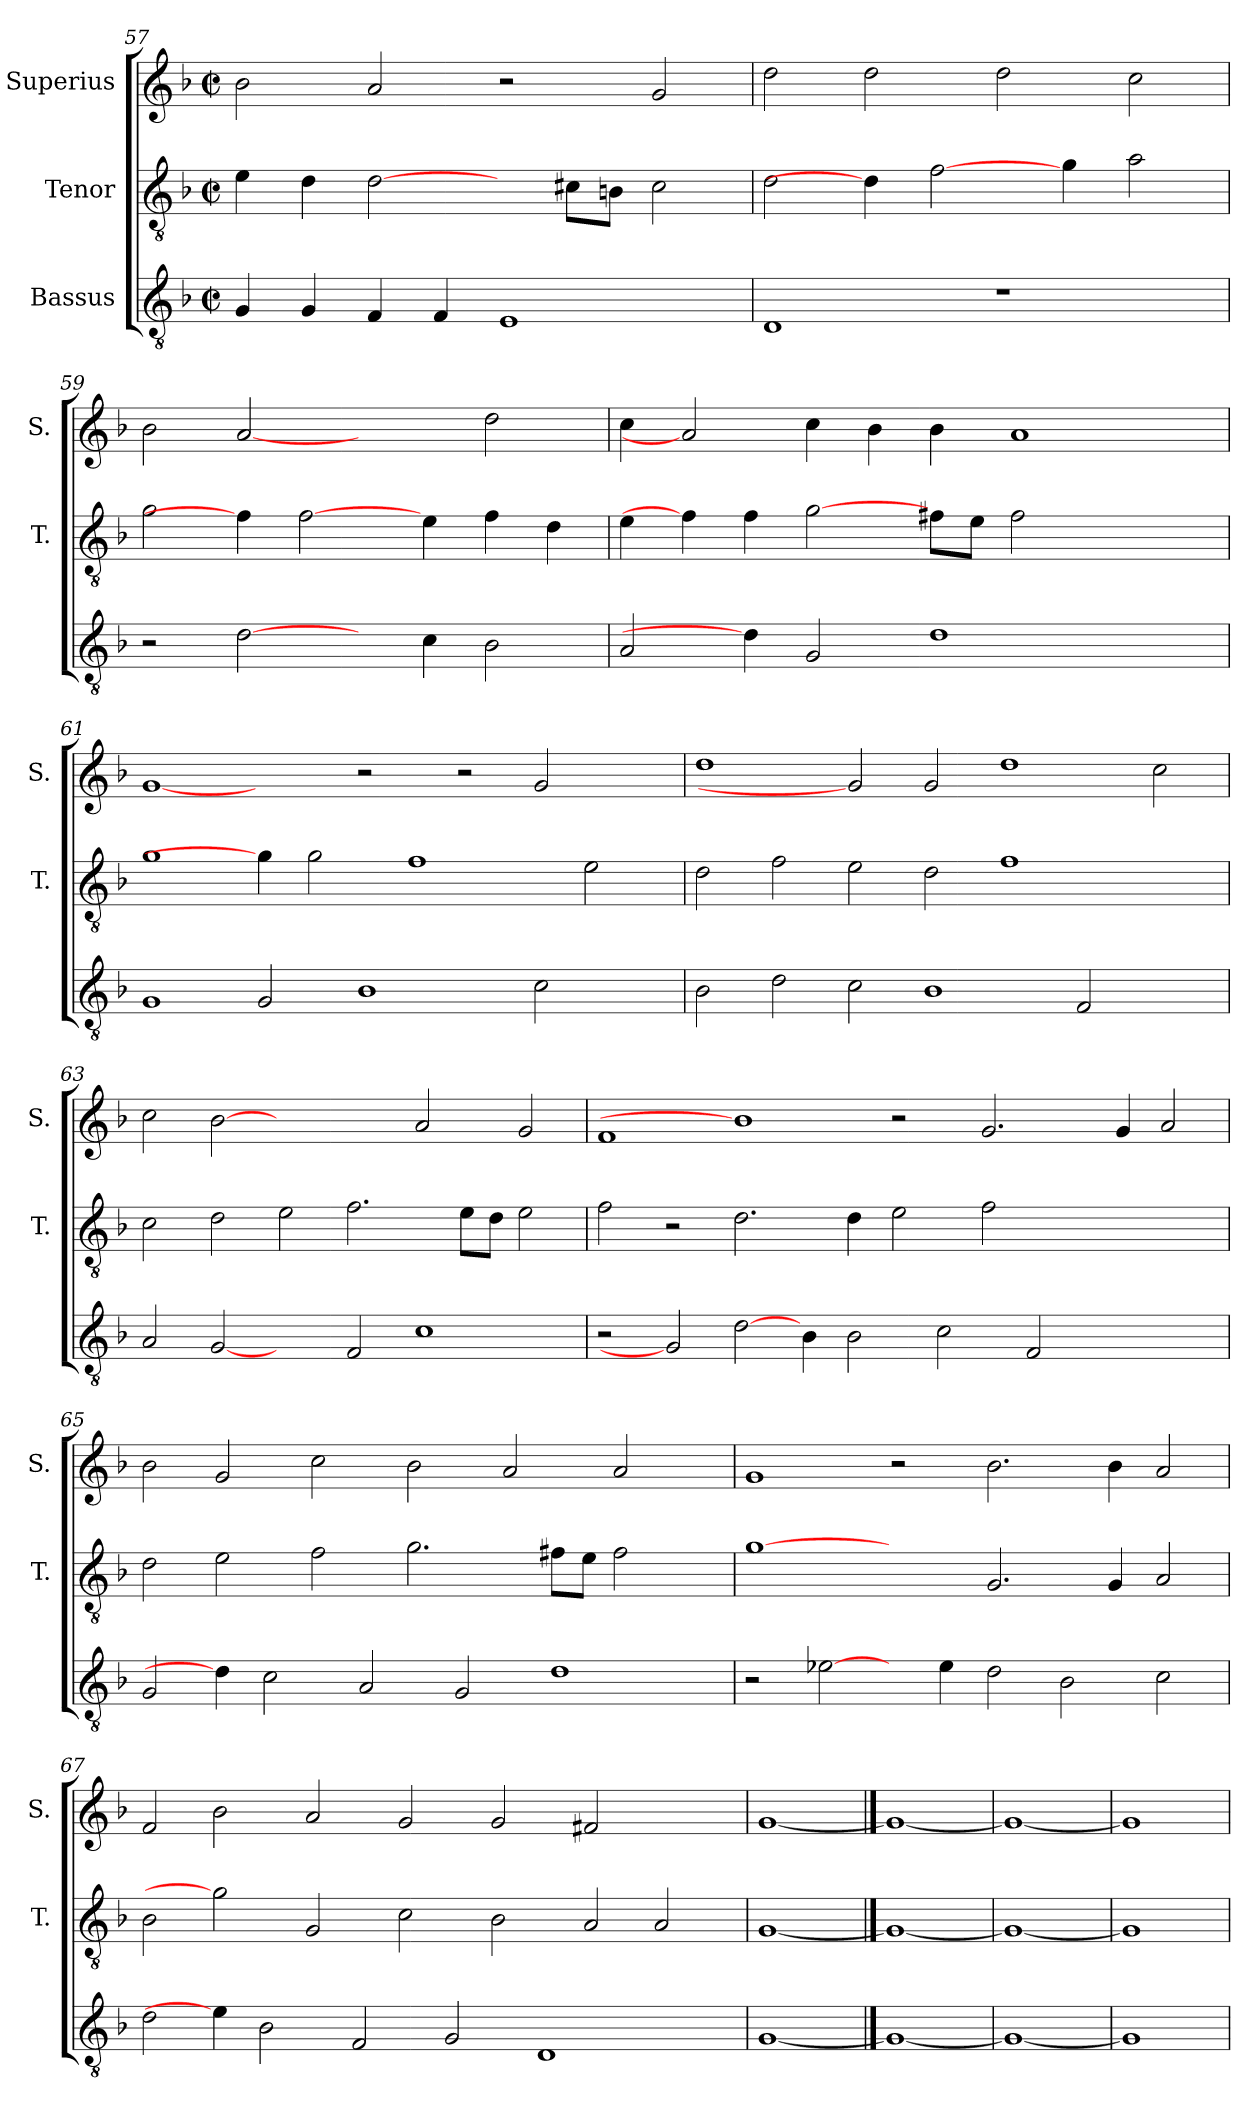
**kern	**kern	**kern
*part3	*part2	*part1
*staff3	*staff2	*staff1
*I"Bassus	*I"Tenor	*I"Superius
*	*I'T.	*I'S.
*clefGv2	*clefGv2	*clefG2
*ITrd7c12	*ITrd7c12	*
*k[b-]	*k[b-]	*k[b-]
*F:	*F:	*F:
*M2/2	*M2/2	*M2/2
*met(c|)	*met(c|)	*met(c|)
=57	=57	=57
4GGi/	4Ei\	2b-i\
4GGi/	4Di\	.
4FFi/	[2Di\	2ai/
4FFi/	.	.
1EEi	4ryy	2r
.	8C#Xi\L	.
.	8BBni\J	.
.	2C#i\	2gi/
=58	=58	=58
1DDi	2Di\	2ddi\
.	4Di\]	2ddi\
.	[2Fi\	.
1r	.	2ddi\
.	4Gi\	.
.	2Ai\	2cci\
!!LO:LB:g=z
=59	=59	=59
2r	2Gi\	2b-i\
[2Di\	4Fi\]	[2ai
.	[2Fi\	.
4ryy	.	2ryy
4Ci\	4Ei\	.
2BB-i\	4Fi\	2ddi\
.	4Di\	.
=60	=60	=60
2AAi/	4Ei\	4cci\
.	4Fi\]	2ai]
4Di\]	4Fi\	.
2GGi/	[2Gi\	4cci\
.	.	4b-i\
1Di	8F#Xi\L	4b-i\
.	8Ei\J	.
.	2F#i\	1ai
.	2ryy	.
4ryy	.	.
=61	=61	=61
1GGi	1Gi	[1gi
2GGi/	4Gi\]	2ryy
.	2Gi\	.
1BB-i	.	2r
.	1Fi	.
.	.	2r
2Ci\	.	2gi/
.	2Ei\	.
4ryy	.	4ryy
=62	=62	=62
2BB-i\	2Di\	1ddi
2Di\	2Fi\	.
2Ci\	2Ei\	2gi]
1BB-i	2Di\	2gi/
.	1Fi	1ddi
2FFi/	.	.
2ryy	2ryy	2cci\
!!LO:LB:g=z
=63	=63	=63
2AAi/	2Ci\	2cci\
[2GGi	2Di\	[2b-i
2ryy	2Ei\	1ryy
2FFi/	2.Fi\	.
1Ci	.	2ai/
.	8Ei\L	.
.	8Di\J	.
.	2Ei\	2gi/
=64	=64	=64
2r	2Fi\	1fi
2GGi]	2r	.
[2Di\	2.Di\	1b-i]
4BB-i\	.	.
2BB-i\	4Di\	.
.	2Ei\	2r
2Ci\	.	.
.	2Fi\	2.gi/
2FFi/	.	.
.	1ryy	.
2.ryy	.	4gi/
.	.	2ai/
=65	=65	=65
2GGi/	2Di\	2b-i\
4Di\]	2Ei\	2gi/
2Ci\	.	.
.	2Fi\	2cci\
2AAi/	.	.
.	2.Gi\	2b-i\
2GGi/	.	.
.	.	2ai/
1Di	8F#Xi\L	.
.	8Ei\J	.
.	2F#i\	2ai/
.	4ryy	4ryy
!!LO:PB:g=z
=66	=66	=66
2r	[1Gi	1gi
[2E-Xi\	.	.
4ryy	2ryy	2r
4E-i\	.	.
2Di\	2.GGi/	2.b-i\
2BB-i\	.	.
.	4GGi/	4b-i\
2Ci\	2AAi/	2ai/
=67	=67	=67
2Di\	2BB-i\	2fi/
4E-i\]	2Gi]	2b-i\
2BB-i\	.	.
.	2GGi/	2ai/
2FFi/	.	.
.	2Ci\	2gi/
2GGi/	.	.
.	2BB-i\	2gi/
1DDi	.	.
.	2AAi/	2f#Xi/
.	2AAi/	2ryy
4ryy	.	.
=68	=68	=68
[1GGi	[1GGi	[1gi
==69	==69	==69
1GGi_	1GGi_	1gi_
=70	=70	=70
1GGi_	1GGi_	1gi_
=71	=71	=71
1GGi]	1GGi]	1gi]
=	=	=
*-	*-	*-
